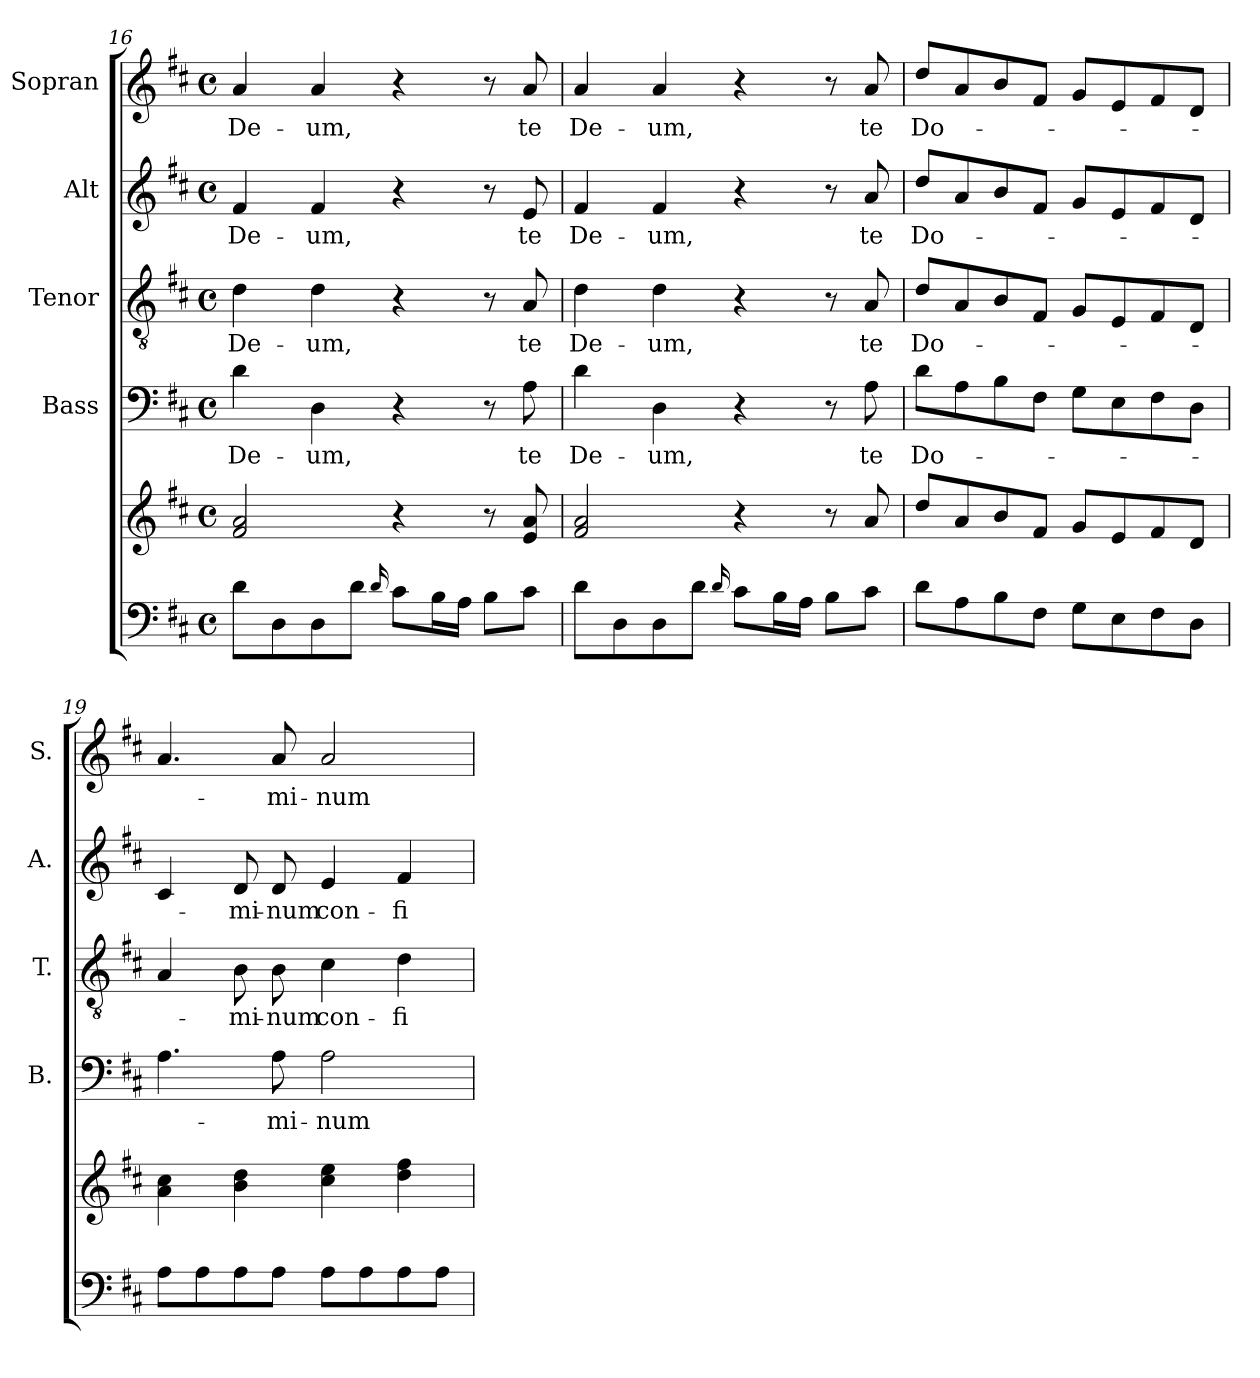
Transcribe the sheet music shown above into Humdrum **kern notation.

**kern	**kern	**kern	**text	**kern	**text	**kern	**text	**kern	**text
*part5	*part5	*part4	*part4	*part3	*part3	*part2	*part2	*part1	*part1
*staff6	*staff5	*staff4	*staff4	*staff3	*staff3	*staff2	*staff2	*staff1	*staff1
*	*	*I"Bass	*	*I"Tenor	*	*I"Alt	*	*I"Sopran	*
*	*	*I'B.	*	*I'T.	*	*I'A.	*	*I'S.	*
*clefF4	*clefG2	*clefF4	*	*clefGv2	*	*clefG2	*	*clefG2	*
*k[f#c#]	*k[f#c#]	*k[f#c#]	*	*k[f#c#]	*	*k[f#c#]	*	*k[f#c#]	*
*D:	*D:	*D:	*	*D:	*	*D:	*	*D:	*
*M4/4	*M4/4	*M4/4	*	*M4/4	*	*M4/4	*	*M4/4	*
*met(c)	*met(c)	*met(c)	*	*met(c)	*	*met(c)	*	*met(c)	*
=16	=16	=16	=16	=16	=16	=16	=16	=16	=16
!	!	!	!LO:LY:b	!	!LO:LY:b	!	!LO:LY:b	!	!LO:LY:b
8d\L	2f#/ 2a/	4d\	De-	4d\	De-	4f#/	De-	4a/	De-
8D\	.	.	.	.	.	.	.	.	.
!	!	!	!LO:LY:b	!	!LO:LY:b	!	!LO:LY:b	!	!LO:LY:b
8D\	.	4D\	-um,	4d\	-um,	4f#/	-um,	4a/	-um,
8d\J	.	.	.	.	.	.	.	.	.
16qqd/	.	.	.	.	.	.	.	.	.
8c#\L	4r	4r	.	4r	.	4r	.	4r	.
16B\L	.	.	.	.	.	.	.	.	.
16A\JJ	.	.	.	.	.	.	.	.	.
8B\L	8r	8r	.	8r	.	8r	.	8r	.
!	!	!	!LO:LY:b	!	!LO:LY:b	!	!LO:LY:b	!	!LO:LY:b
8c#\J	8e/ 8a/	8A\	te	8A/	te	8e/	te	8a/	te
=17	=17	=17	=17	=17	=17	=17	=17	=17	=17
!	!	!	!LO:LY:b	!	!LO:LY:b	!	!LO:LY:b	!	!LO:LY:b
8d\L	2f#/ 2a/	4d\	De-	4d\	De-	4f#/	De-	4a/	De-
8D\	.	.	.	.	.	.	.	.	.
!	!	!	!LO:LY:b	!	!LO:LY:b	!	!LO:LY:b	!	!LO:LY:b
8D\	.	4D\	-um,	4d\	-um,	4f#/	-um,	4a/	-um,
8d\J	.	.	.	.	.	.	.	.	.
16qqd/	.	.	.	.	.	.	.	.	.
8c#\L	4r	4r	.	4r	.	4r	.	4r	.
16B\L	.	.	.	.	.	.	.	.	.
16A\JJ	.	.	.	.	.	.	.	.	.
8B\L	8r	8r	.	8r	.	8r	.	8r	.
!	!	!	!LO:LY:b	!	!LO:LY:b	!	!LO:LY:b	!	!LO:LY:b
8c#\J	8a/	8A\	te	8A/	te	8a/	te	8a/	te
=18	=18	=18	=18	=18	=18	=18	=18	=18	=18
!	!	!	!LO:LY:b	!	!LO:LY:b	!	!LO:LY:b	!	!LO:LY:b
8d\L	8dd/L	8d\L	Do-	8d/L	Do-	8dd/L	Do-	8dd/L	Do-
8A\	8a/	8A\	.	8A/	.	8a/	.	8a/	.
8B\	8b/	8B\	.	8B/	.	8b/	.	8b/	.
8F#\J	8f#/J	8F#\J	.	8F#/J	.	8f#/J	.	8f#/J	.
8G\L	8g/L	8G\L	.	8G/L	.	8g/L	.	8g/L	.
8E\	8e/	8E\	.	8E/	.	8e/	.	8e/	.
8F#\	8f#/	8F#\	.	8F#/	.	8f#/	.	8f#/	.
8D\J	8d/J	8D\J	.	8D/J	.	8d/J	.	8d/J	.
!!LO:PB:g=z
=19	=19	=19	=19	=19	=19	=19	=19	=19	=19
8A\L	4a\ 4cc#\	4.A\	.	4A/	.	4c#/	.	4.a/	.
8A\	.	.	.	.	.	.	.	.	.
!	!	!	!	!	!LO:LY:b	!	!LO:LY:b	!	!
8A\	4b\ 4dd\	.	.	8B\	-mi-	8d/	-mi-	.	.
!	!	!	!LO:LY:b	!	!LO:LY:b	!	!LO:LY:b	!	!LO:LY:b
8A\J	.	8A\	-mi-	8B\	-num	8d/	-num	8a/	-mi-
!	!	!	!LO:LY:b	!	!LO:LY:b	!	!LO:LY:b	!	!LO:LY:b
8A\L	4cc#\ 4ee\	2A\	-num	4c#\	con-	4e/	con-	2a/	-num
8A\	.	.	.	.	.	.	.	.	.
!	!	!	!	!	!LO:LY:b	!	!LO:LY:b	!	!
8A\	4dd\ 4ff#\	.	.	4d\	-fi-	4f#/	-fi-	.	.
8A\J	.	.	.	.	.	.	.	.	.
=	=	=	=	=	=	=	=	=	=
*-	*-	*-	*-	*-	*-	*-	*-	*-	*-
